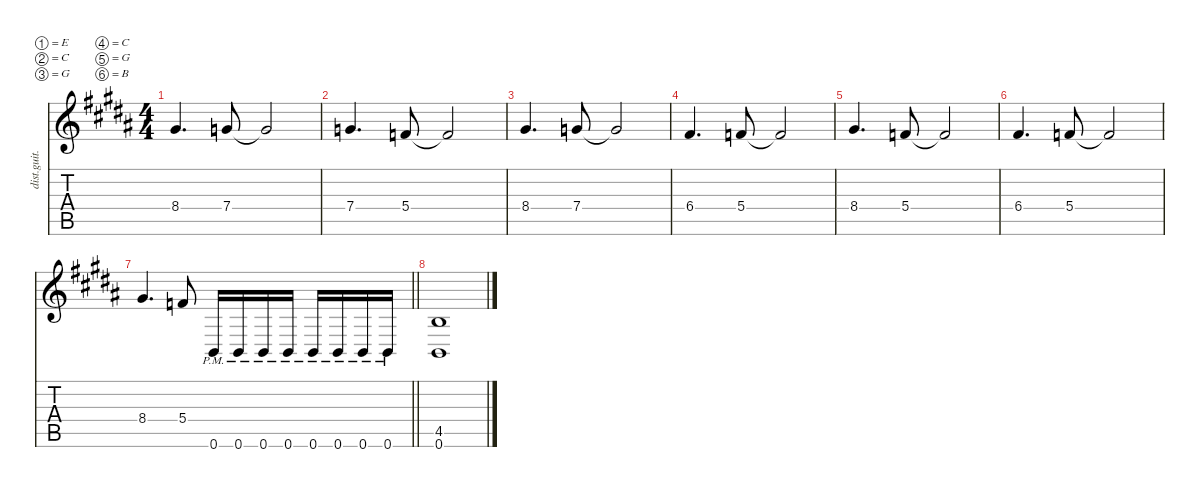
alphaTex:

\defaultSystemsLayout 4
\hideDynamics
\bracketExtendMode nobrackets
\otherSystemsTrackNameOrientation horizontal
\track ("Guitar 1" "dist.guit.") {mute instrument distortionguitar}
\staff {score tabs}
\tuning (E4 C4 G3 C3 G2 B1)
\ts (4 4)
\tempo (68 hide)
\clef g2
\ks b
8.4{acc #}.4{d dy f} 7.4{acc forcenatural}.8 7.4{t acc forcenatural}.2 |
7.4{acc forcenatural}.4{d} 5.4{acc forcenatural}.8 5.4{t acc forcenatural}.2 |
8.4{acc #}.4{d} 7.4{acc forcenatural}.8 7.4{t acc forcenatural}.2 |
6.4{acc #}.4{d} 5.4{acc forcenatural}.8 5.4{t acc forcenatural}.2 |
8.4{acc #}.4{d} 5.4{acc forcenatural}.8 5.4{t acc forcenatural}.2 |
6.4{acc #}.4{d} 5.4{acc forcenatural}.8 5.4{t acc forcenatural}.2 |
\barLineRight lightlight
8.4{acc #}.4{d} 5.4{acc forcenatural}.8 0.6{pm acc forcenatural}.16 0.6{pm acc forcenatural}.16 0.6{pm acc forcenatural}.16 0.6{pm acc forcenatural}.16 0.6{pm acc forcenatural}.16 0.6{pm acc forcenatural}.16 0.6{pm acc forcenatural}.16 0.6{pm acc forcenatural}.16 |
(4.5{acc forcenatural} 0.6{acc forcenatural}).1
